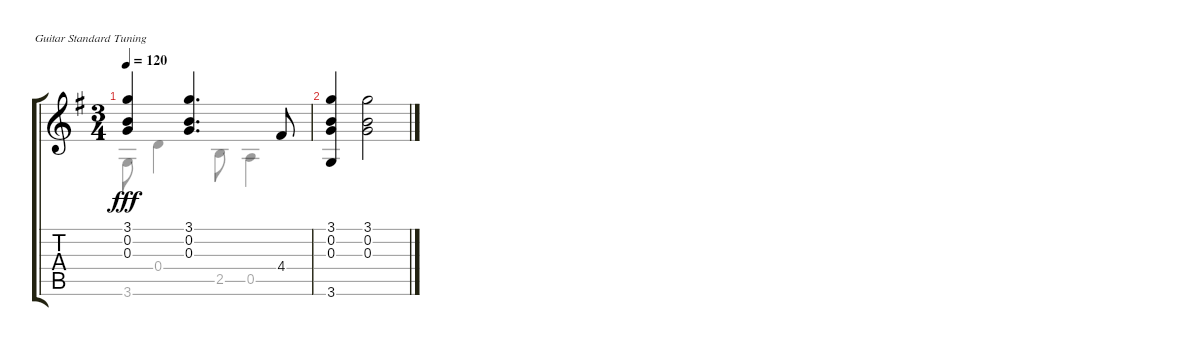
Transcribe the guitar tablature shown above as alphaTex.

\bracketExtendMode groupsimilarinstruments
\firstSystemTrackNameOrientation horizontal
\otherSystemsTrackNameOrientation horizontal
\track "" {instrument acousticguitarnylon}
\staff {score tabs}
\tuning (E4 B3 G3 D3 A2 E2)
\voice
\ts (3 4)
\tempo 120
\clef g2
\ks g
(3.1 0.2 0.3).4{dy fff} (3.1 0.2 0.3).4{d} 4.4.8 |
(3.1 0.2 0.3 3.6).4 (3.1 0.2 0.3).2
\voice
\clef g2
\ottava regular
\simile none
\ks g
3.6.8{dy fff} 0.4.4 2.5.8 0.5.4 |
